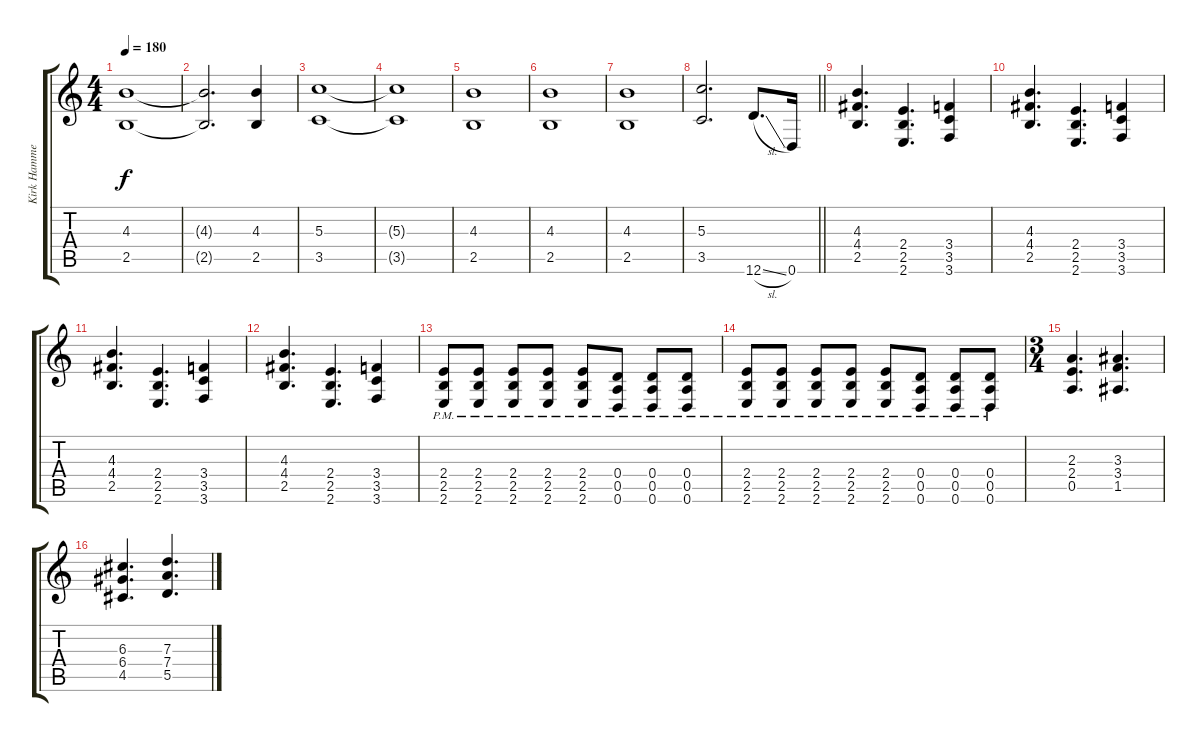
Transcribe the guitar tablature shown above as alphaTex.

\track ("Kirk Hammett Guitar" "Kirk Hamme") {instrument distortionguitar}
\staff {score tabs}
\tuning (E4 B3 G3 D3 A2 D2) {hide}
\ts (4 4)
\tempo 180
\clef g2
\ks c
(4.3 2.5).1{dy f} |
(4.3{t} 2.5{t}).2{d} (4.3 2.5).4 |
(5.3 3.5).1 |
(5.3{t} 3.5{t}).1 |
(4.3 2.5).1 |
(4.3 2.5).1 |
(4.3 2.5).1 |
\barLineRight lightlight
(5.3 3.5).2{d} 12.6{sl}.8{d} 0.6.16 |
\section ("" "")
(4.3 4.4 2.5).4{d} (2.4 2.5 2.6).4{d} (3.4 3.5 3.6).4 |
(4.3 4.4 2.5).4{d} (2.4 2.5 2.6).4{d} (3.4 3.5 3.6).4 |
(4.3 4.4 2.5).4{d} (2.4 2.5 2.6).4{d} (3.4 3.5 3.6).4 |
(4.3 4.4 2.5).4{d} (2.4 2.5 2.6).4{d} (3.4 3.5 3.6).4 |
(2.4{pm} 2.5{pm} 2.6{pm}).8 (2.4{pm} 2.5{pm} 2.6{pm}).8 (2.4{pm} 2.5{pm} 2.6{pm}).8 (2.4{pm} 2.5{pm} 2.6{pm}).8 (2.4{pm} 2.5{pm} 2.6{pm}).8 (0.4{pm} 0.5{pm} 0.6{pm}).8 (0.4{pm} 0.5{pm} 0.6{pm}).8 (0.4{pm} 0.5{pm} 0.6{pm}).8 |
(2.4{pm} 2.5{pm} 2.6{pm}).8 (2.4{pm} 2.5{pm} 2.6{pm}).8 (2.4{pm} 2.5{pm} 2.6{pm}).8 (2.4{pm} 2.5{pm} 2.6{pm}).8 (2.4{pm} 2.5{pm} 2.6{pm}).8 (0.4{pm} 0.5{pm} 0.6{pm}).8 (0.4{pm} 0.5{pm} 0.6{pm}).8 (0.4{pm} 0.5{pm} 0.6{pm}).8 |
\ts (3 4)
(2.3 2.4 0.5).4{d} (3.3 3.4 1.5).4{d} |
(6.3 6.4 4.5).4{d} (7.3 7.4 5.5).4{d}
